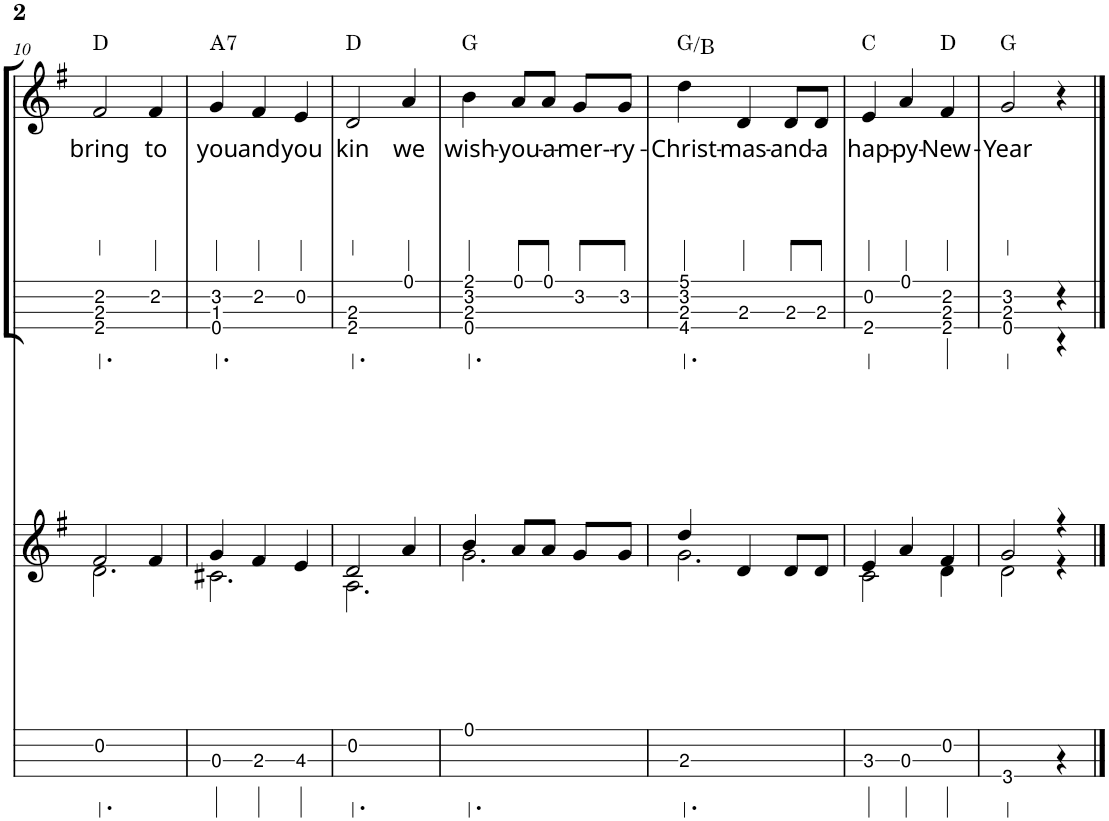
**kern	**kern	**kern	**kern	**text	**harte
*part4	*part3	*part2	*part1	*part1	*part1
*staff4	*staff3	*staff2	*staff1	*staff1	*
*I"Bass Guitar	*I"Dulcimer	*I"Ukulele	*I"Mandolin	*	*
!!LO:PB:g=z
*	*clefG2	*	*clefG2	*	*
*k[f#]	*k[f#]	*k[f#]	*k[f#]	*	*
*G:	*G:	*G:	*G:	*	*
*M3/4	*M3/4	*M3/4	*M3/4	*	*
=10	=10	=10	=10	=10	=10
*	*^	*^	*	*	*
!	!	!	!	!	!	!LO:LY:b	!
2.DD\	2f#/	2.d\	2f#/	2.A\ 2.d\	2f#/	bring	D:maj
!	!	!	!	!	!	!LO:LY:b	!
.	4f#/	.	4f#/	.	4f#/	to	.
=11	=11	=11	=11	=11	=11	=11	=11
!	!	!	!	!	!	!LO:LY:b	!LO:H:kt=7
4AAA\	4g/	2.c#X\	4g/	2.G\ 2.c#\	4g/	you	A:7
!	!	!	!	!	!	!LO:LY:b	!
4BBB\	4f#/	.	4f#/	.	4f#/	and	.
!	!	!	!	!	!	!LO:LY:b	!
4CC#\	4e/	.	4e/	.	4e/	you	.
=12	=12	=12	=12	=12	=12	=12	=12
!	!	!	!	!	!	!LO:LY:b	!
2.DD\	2d/	2.A\	2d/	2.A\	2d/	kin	D:maj
!	!	!	!	!	!	!LO:LY:b	!
.	4a/	.	4a/	.	4a/	we	.
=13	=13	=13	=13	=13	=13	=13	=13
!	!	!	!	!	!	!LO:LY:b	!
2.GG\	4b/	2.g\	4b/	2.G\ 2.d\ 2.g\	4b\	wish-	G:maj
!	!	!	!	!	!	!LO:LY:b	!
.	8a/L	.	8a/L	.	8a/L	-you-	.
!	!	!	!	!	!	!LO:LY:b	!
.	8a/J	.	8a/J	.	8a/J	-a-	.
!	!	!	!	!	!	!LO:LY:b	!
.	8g/L	.	8g/L	.	8g/L	-mer--	.
!	!	!	!	!	!	!LO:LY:b	!
.	8g/J	.	8g/J	.	8g/J	-ry-	.
=14	=14	=14	=14	=14	=14	=14	=14
!	!	!	!	!	!	!LO:LY:b	!
2.BBB\	4dd/	2.g\	4dd/	2.B\ 2.d\ 2.g\	4dd\	-Christ-	G:maj/3
!	!	!	!	!	!	!LO:LY:b	!
.	4d/	.	4d/	.	4d/	-mas-	.
!	!	!	!	!	!	!LO:LY:b	!
.	8d/L	.	8d/L	.	8d/L	-and-	.
!	!	!	!	!	!	!LO:LY:b	!
.	8d/J	.	8d/J	.	8d/J	-a	.
=15	=15	=15	=15	=15	=15	=15	=15
!	!	!	!	!	!	!LO:LY:b	!
4CC\	4e/	2c\	4e/	2A\	4e/	hap-	C:maj
!	!	!	!	!	!	!LO:LY:b	!
4AAA\	4a/	.	4a/	.	4a/	-py-	.
!	!	!	!	!	!	!LO:LY:b	!
4DD\	4f#/	4d\	4f#/	4A\ 4d\	4f#/	-New-	D:maj
=16	=16	=16	=16	=16	=16	=16	=16
!	!	!	!	!	!	!LO:LY:b	!
2GGG\	2g/	2d\	2g/	2G\ 2d\	2g/	-Year	G:maj
4r	4r	4r	4r	4r	4r	.	.
*	*v	*v	*	*	*	*	*
*	*	*v	*v	*	*	*
==	==	==	==	==	==
*-	*-	*-	*-	*-	*-
